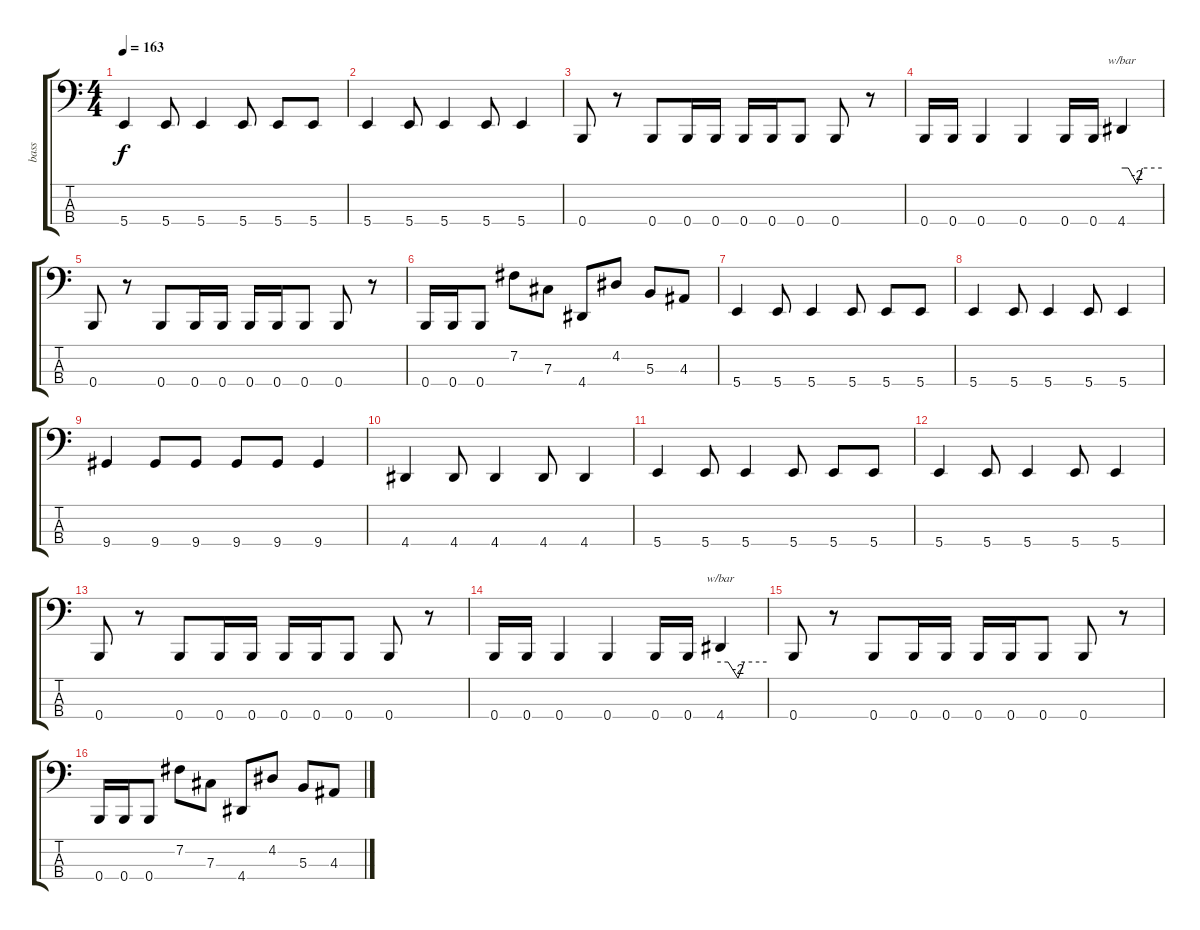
\track ("bass" "bass") {instrument electricbasspick}
\staff {score tabs}
\tuning (E2 B1 Gb1 B0) {hide}
\ts (4 4)
\tempo 163
\clef f4
\ks c
5.4.4{dy f} 5.4.8 5.4.4 5.4.8 5.4.8 5.4.8 |
5.4.4 5.4.8 5.4.4 5.4.8 5.4.4 |
0.4.8 r.8 0.4.8 0.4.16 0.4.16 0.4.16 0.4.16 0.4.8 0.4.8 r.8 |
0.4.16 0.4.16 0.4.4 0.4.4 0.4.16 0.4.16 4.4.4{tbe (custom default 0 0 10 0 23 -8 31 0 60 0)} |
0.4.8 r.8 0.4.8 0.4.16 0.4.16 0.4.16 0.4.16 0.4.8 0.4.8 r.8 |
0.4.16 0.4.16 0.4.8 7.2.8 7.3.8 4.4.8 4.2.8 5.3.8 4.3.8 |
5.4.4 5.4.8 5.4.4 5.4.8 5.4.8 5.4.8 |
5.4.4 5.4.8 5.4.4 5.4.8 5.4.4 |
9.4.4 9.4.8 9.4.8 9.4.8 9.4.8 9.4.4 |
4.4.4 4.4.8 4.4.4 4.4.8 4.4.4 |
5.4.4 5.4.8 5.4.4 5.4.8 5.4.8 5.4.8 |
5.4.4 5.4.8 5.4.4 5.4.8 5.4.4 |
0.4.8 r.8 0.4.8 0.4.16 0.4.16 0.4.16 0.4.16 0.4.8 0.4.8 r.8 |
0.4.16 0.4.16 0.4.4 0.4.4 0.4.16 0.4.16 4.4.4{tbe (custom default 0 0 10 0 23 -8 31 0 60 0)} |
0.4.8 r.8 0.4.8 0.4.16 0.4.16 0.4.16 0.4.16 0.4.8 0.4.8 r.8 |
0.4.16 0.4.16 0.4.8 7.2.8 7.3.8 4.4.8 4.2.8 5.3.8 4.3.8
